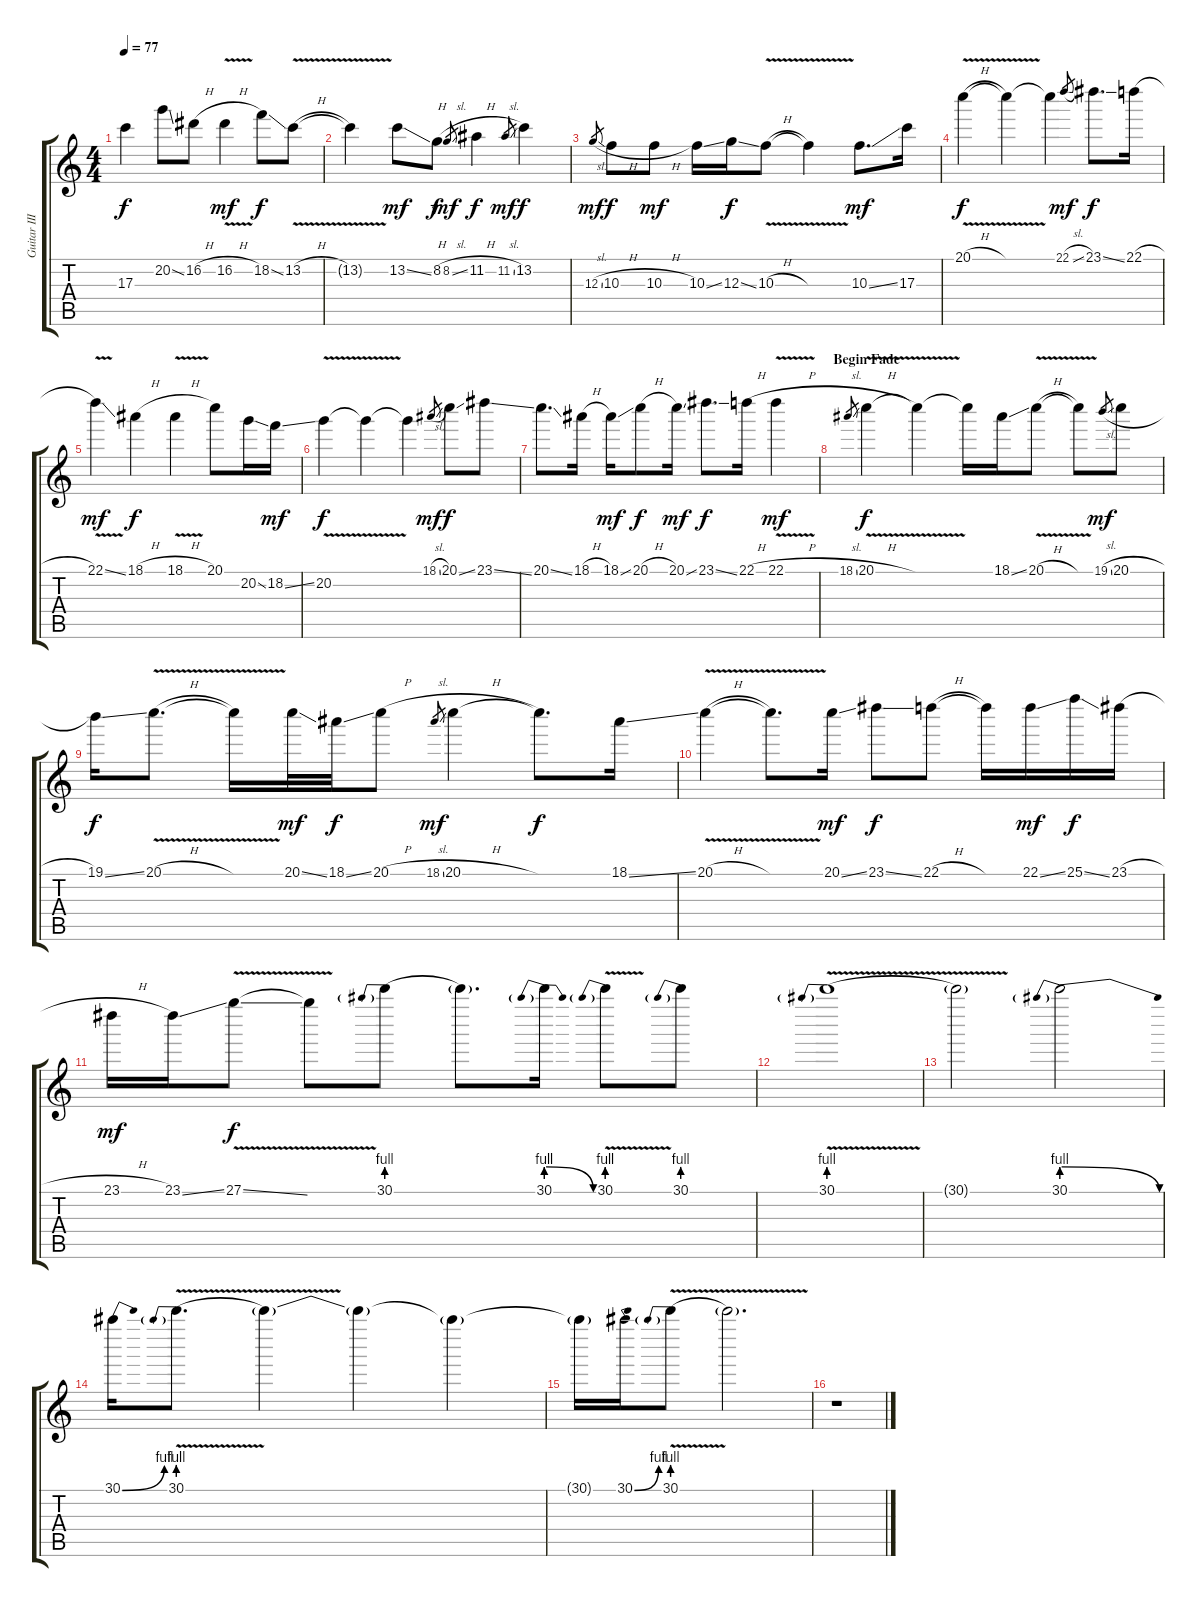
\track ("Guitar III" "Guitar III") {instrument overdrivenguitar}
\staff {score tabs}
\tuning (E4 B3 G3 D3 A2 E2) {hide}
\ts (4 4)
\tempo 77
\clef g2
\ks c
17.3{t}.4{dy f} 20.2{ss}.8 16.2{h}.8 16.2{v h}.4{dy mf} 18.2{ss}.8{dy f} 13.2{v h}.8 |
13.2{t}.4 13.2{ss}.8{dy mf} 8.2{h}.8{dy f} 8.2{sl}.8{gr dy mf} 11.2{h}.4{dy f} 11.2{sl}.8{gr dy mf} 13.2.4{dy f} |
12.3{sl}.8{gr dy mf} 10.3{h}.8{dy f} 10.3{h}.8{dy mf} 10.3{ss}.16 12.3{ss}.16{dy f} 10.3{v h}.8 10.3{t}.4 10.3{ss}.8{d dy mf} 17.3.16 |
20.1{v h}.4{dy f} 20.1{t}.4 20.1{t}.4 22.1{sl}.8{gr dy mf} 23.1{ss}.8{d dy f} 22.1{h}.16 |
22.1{v ss}.4{dy mf} 18.1{h}.4{dy f} 18.1{v h}.4 20.1.8 20.2{ss}.16 18.2{ss}.16{dy mf} |
20.2{v}.4{dy f} 20.2{t}.4 20.2{t}.4 18.1{sl}.8{gr dy mf} 20.1{ss}.8{dy f} 23.1{ss}.8 |
20.1{ss}.8{d} 18.1{h}.16 18.1{ss}.16{dy mf} 20.1{h}.8{dy f} 20.1{ss}.16{dy mf} 23.1{ss}.8{d dy f} 22.1{h}.16 22.1{v h}.4{dy mf} |
\section ("" "Begin Fade")
18.1{sl}.8{gr} 20.1{v h}.4{dy f volume 11} 20.1{t}.4 20.1{t}.16 18.1{ss}.16 20.1{v h}.8 20.1{t}.8 19.1{sl}.8{gr dy mf} 20.1{h}.8 |
19.1{ss}.16{dy f} 20.1{v h}.8{d} 20.1{t}.16 20.1{ss}.32{dy mf} 18.1{ss}.32{dy f} 20.1{h}.8 18.1{sl}.8{gr dy mf} 20.1{h}.4 20.1{t}.8{d dy f} 18.1{ss}.16 |
20.1{v h}.4{volume 8} 20.1{t}.8{d} 20.1{ss}.16{dy mf} 23.1{ss}.8{dy f} 22.1{h}.8 22.1{t}.16 22.1{ss}.16{dy mf} 25.1{ss}.16{dy f} 23.1{h}.16 |
23.1{h}.16{dy mf} 23.1{ss}.16 27.1{v ss}.8{dy f} 27.1{t}.8 30.1{be (prebend 0 4 60 4)}.8 30.1{t}.8{d} 30.1{be (prebendrelease 0 4 60 0)}.16 30.1{be (prebend 0 4 60 4) v}.8 30.1{be (prebend 0 4 60 4)}.8 |
30.1{be (prebend 0 4 60 4) v}.1{volume 4} |
30.1{t}.2 30.1{be (prebendrelease 0 4 60 0)}.2 |
30.1{be (bend 0 0 60 4)}.16{volume 0} 30.1{be (prebend 0 4 60 4) v}.8{d} 30.1{t}.4 30.1{t}.4 30.1{t}.4 |
30.1{t}.16 30.1{be (bend 0 0 60 4)}.16 30.1{be (prebend 0 4 60 4) v}.8 30.1{t}.2{d} |
r.1
